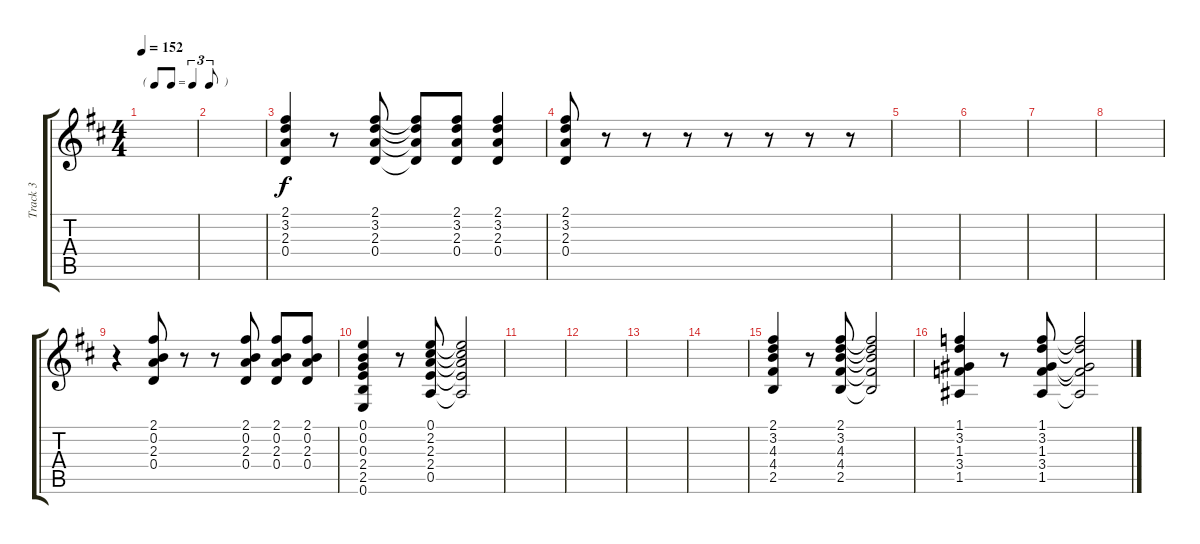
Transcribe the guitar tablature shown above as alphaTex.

\track ("Track 3" "Track 3") {instrument electricguitarclean}
\staff {score tabs}
\tuning (E4 B3 G3 D3 A2 E2) {hide}
\ts (4 4)
\tf triplet8th
\tempo 152
\clef g2
\ks d
|
|
(2.1 3.2 2.3 0.4).4 r.8 (2.1 3.2 2.3 0.4).8 (2.1{t} 3.2{t} 2.3{t} 0.4{t}).8 (2.1 3.2 2.3 0.4).8 (2.1 3.2 2.3 0.4).4 |
(2.1 3.2 2.3 0.4).8 r.8 r.8 r.8 r.8 r.8 r.8 r.8 |
|
|
|
|
r.4 (2.1 0.2 2.3 0.4).8 r.8 r.8 (2.1 0.2 2.3 0.4).8 (2.1 0.2 2.3 0.4).8 (2.1 0.2 2.3 0.4).8 |
(0.1 0.2 0.3 2.4 2.5 0.6).4 r.8 (0.1 2.2 2.3 2.4 0.5).8 (0.1{t} 2.2{t} 2.3{t} 2.4{t} 0.5{t}).2 |
|
|
|
|
(2.1 3.2 4.3 4.4 2.5).4 r.8 (2.1 3.2 4.3 4.4 2.5).8 (2.1{t} 3.2{t} 4.3{t} 4.4{t} 2.5{t}).2 |
(1.1 3.2 1.3 3.4 1.5).4 r.8 (1.1 3.2 1.3 3.4 1.5).8 (1.1{t} 3.2{t} 1.3{t} 3.4{t} 1.5{t}).2
